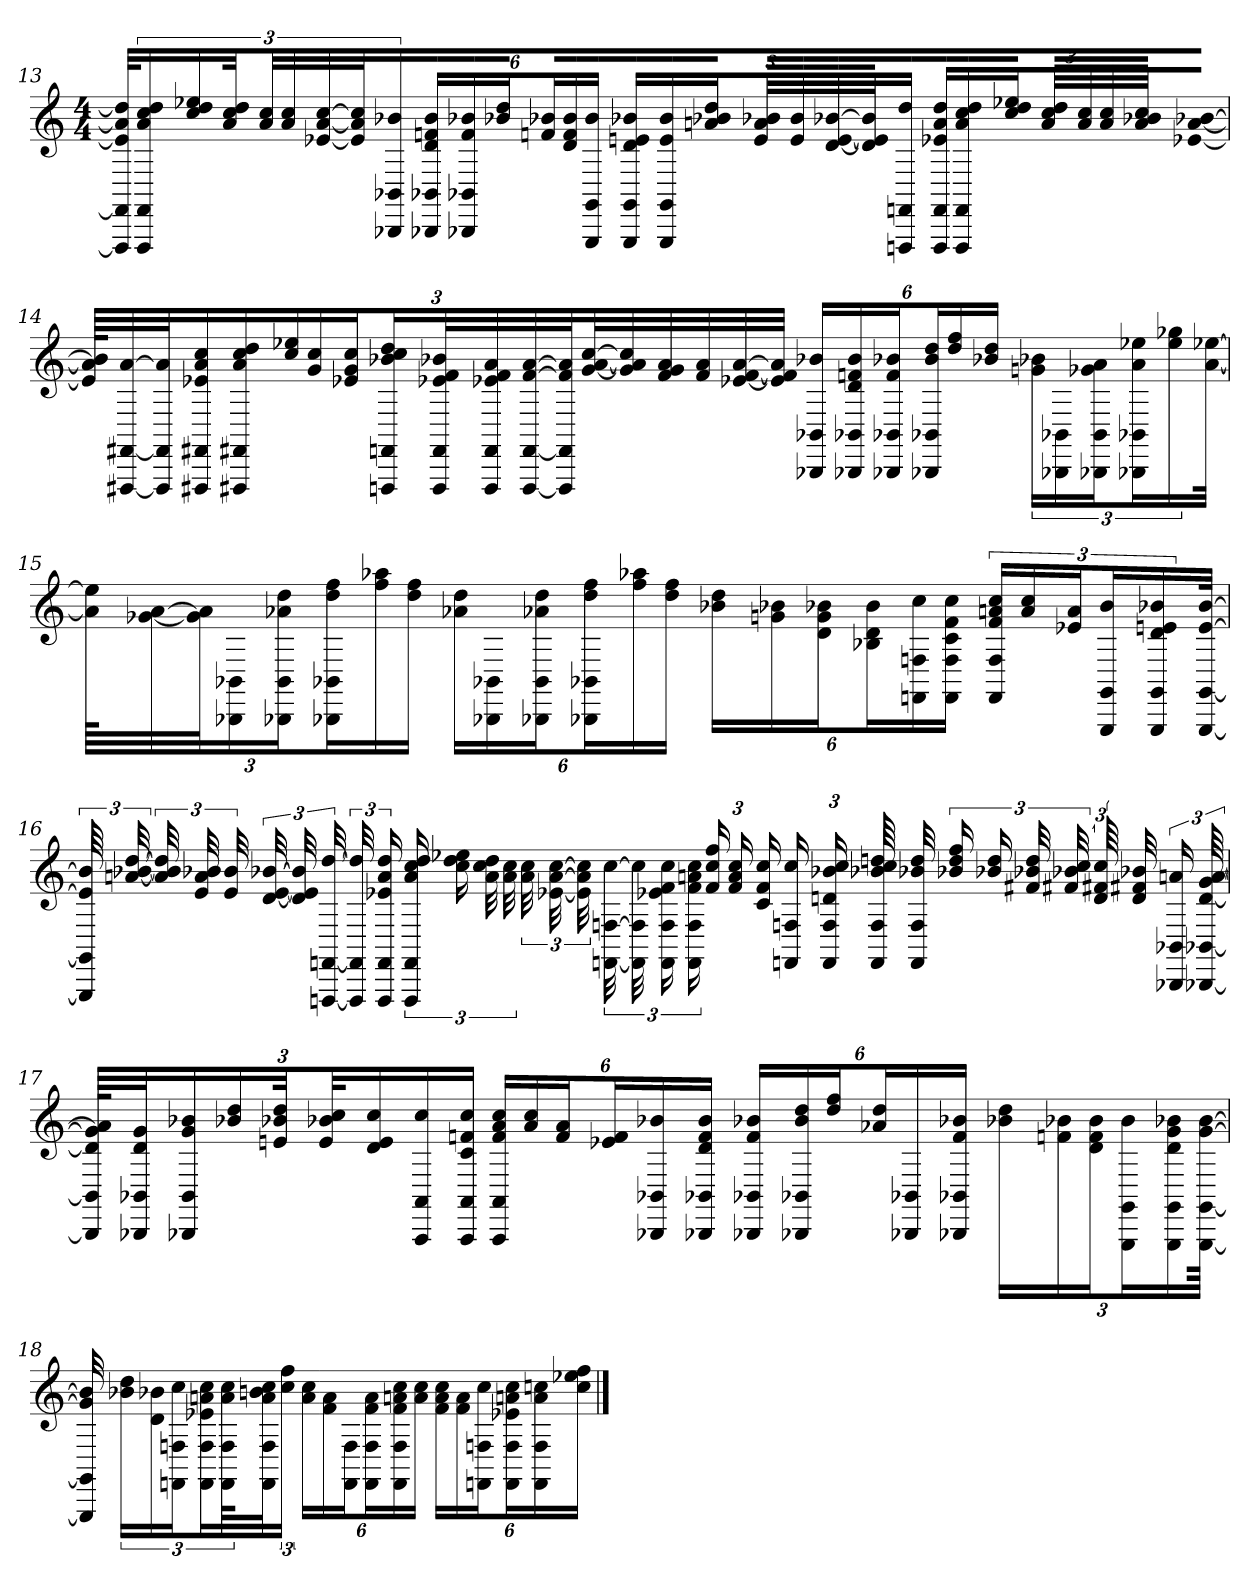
**kern
*part1
*staff1
*clefG2
*M4/4
=13
32FFF/] 32FF] 32e-] 32a] 32dd]KLL
24FFF/ 24FF 24a 24cc 24dd
24cc/ 24dd 24ee-X
48a/ 48cc 48ddJk
48a/ 48ccLL
48a/ 48cc
[48e-X/ [48a [48cc
48e-/] 48a] 48cc]J
24BBB-X/ 24BB-X 24b-XJJ
24BBB-X/ 24BB-X 24d 24fn 24b-LL
24BBB-X/ 24BB-X 24f 24b-X
24b-X/ 24ddJ
24fn/ 24b-XL
24d/ 24f 24b-
24GGG/ 24GG 24b-JJ
24GGG/ 24GG 24d 24en 24b-XLL
24GGG/ 24GG 24e 24b-
24an/ 24b-X 24ddJ
48e/ 48a 48b-XLL
48e/ 48b-J
[48d/ [48e [48b-X
48d/] 48e] 48b-]
24FFFn/ 24FFn 24ddJJ
24FFF/ 24FF 24e-X 24a 24ddLL
24FFF/ 24FF 24a 24cc 24dd
24cc/ 24dd 24ee-XJ
48a/ 48cc 48ddLL
48a/ 48cc
48a/ 48cc
48a/ 48b-X 48cc
[32e-X/ [32a [32b-XJJJ
=14
96e-/] 96a] 96b-]KLLL
[48FFF#X/ [48FF#X [48a
48FFF#/] 48FF#] 48a]J
24FFF#X/ 24FF#X 24e-X 24a 24cc
24FFF#X/ 24FF#X 24a 24cc 24ddJ
24cc/ 24ee-XL
24g/ 24cc
24e-X/ 24g 24ccJJ
24FFFn/ 24FFn 24b-X 24cc 24ddLL
48FFF/ 48FF 48e-X 48f 48b-XL
48FFF/ 48FF 48e-X 48f 48a
[48FFF/ [48FF [48f [48a
48FFF/] 48FF] 48f] 48a]JJ
[48g/ [48a [48ccL
48g/] 48a] 48cc]L
48f/ 48g 48aL
48f/ 48aJ
[48e-X/ [48f [48aJJ
48e-/] 48f] 48a]JJ
24BBB-X/ 24BB-X 24b-XLL
24BBB-X/ 24BB-X 24d 24fn 24b-
24BBB-X/ 24BB-X 24f 24b-XJ
24BBB-X/ 24BB-X 24b- 24ddL
24dd/ 24ff
24b-X/ 24ddJJ
24gn\ 24b-XLL
24BBB-X\ 24BB-X
24BBB-X\ 24BB- 24g-X 24aJ
24BBB-X\ 24BB-X 24a 24ee-XL
24ee-\ 24gg-X
[32a\ [32ee-XJJk
=15
96a\] 96ee-]KLLL
[48g-X\ [48a
48g-\] 48a]J
24BBB-X\ 24BB-X
24BBB-X\ 24BB- 24a-X 24ddJ
24BBB-X\ 24BB-X 24dd 24ffL
24ff\ 24aa-X
24dd\ 24ffJJ
24a-X\ 24ddLL
24BBB-X\ 24BB-X
24BBB-X\ 24BB- 24a-X 24ddJ
24BBB-X\ 24BB-X 24dd 24ffL
24ff\ 24aa-X
24dd\ 24ffJJ
24b-X\ 24ddLL
24gn\ 24b-X
24d\ 24g 24b-XJ
24B-X\ 24d 24b-L
24FFn\ 24Fn 24cc
24FF\ 24F 24c 24f 24ccJJ
24FF/ 24F 24f 24an 24ccLL
24a/ 24cc
24e-X/ 24aJ
24GGG/ 24GG 24b-L
24GGG/ 24GG 24d 24en 24b-X
[32GGG/ [32GG [32e [32b-JJk
=16
96GGG/] 96GG] 96e] 96b-]KLLL
[48an/ [48b-X [48dd
48a/] 48b-] 48dd]
48e/ 48a 48b-X
48e/ 48b-
[48d/ [48e [48b-X
48d/] 48e] 48b-]JJ
[48FFFn/ [48FFn [48ddL
48FFF/] 48FF] 48dd]L
24FFF/ 24FF 24e-X 24a 24dd
24FFF/ 24FF 24a 24cc 24ddJJ
24cc\ 24dd 24ee-XLL
48a\ 48cc 48ddL
48a\ 48cc
48a\ 48cc
[48e-X\ [48a [48ccJJ
48e-\] 48a] 48cc]KL
[48FFn\ [48Fn [48cc
48FF\] 48F] 48cc]
24FF\ 24F 24e-X 24f 24cc
24FF\ 24F 24f 24an 24ccJJ
24f/ 24cc 24ffLL
24f/ 24a 24cc
24c/ 24f 24ccJ
24FFn/ 24Fn 24ccL
24FF/ 24F 24dn 24b-X 24cc
96FF/ 96F 96b-X 96cc 96ddnJJkk
32FF/ 32F 32b-X 32ddKLL
24b-X/ 24dd 24ff
24b-X/ 24dd
48f#X/ 48b-X 48ddJk
48f#X/ 48b-X 48ccLL
96d/ 96f#X 96ccK
32d/ 32f#X 32b-XJ
24BBB-X/ 24BB-X 24an
[96BBB-X/ [96BB-X [96d [96g [96aJJkk
=17
96BBB-/] 96BB-] 96d] 96g] 96a]KLLL
48BBB-X/ 48BB-X 48d 48gJ
24BBB-X/ 24BB- 24g 24b-X
24b-X/ 24dd
48en/ 48b-X 48ddJk
48e/ 48b-X 48ccKL
24d/ 24e 24cc
24AAA/ 24AA 24cc
24AAA/ 24AA 24c 24fn 24ccJJ
24AAA/ 24AA 24f 24a 24ccLL
24a/ 24cc
24f/ 24aJ
24e-X/ 24fL
24BBB-X/ 24BB-X 24b-X
24BBB-X/ 24BB-X 24d 24f 24b-JJ
24BBB-X/ 24BB-X 24f 24b-XLL
24BBB-X/ 24BB-X 24b- 24dd
24dd/ 24ffJ
24a-X/ 24ddL
24BBB-X/ 24BB-X
24BBB-X/ 24BB-X 24f 24b-XJJ
24b-X\ 24ddLL
24fn\ 24b-X
24d\ 24f 24b-J
24GGG\ 24GG 24b-L
24GGG\ 24GG 24d 24g 24b-X
[96GGG\ [96GG [96g [96b-JJkk
=18
32GGG] 32GG] 32g] 32b-]
24b-X\ 24ddLL
24d\ 24b-X
24FFn\ 24Fn 24ccJ
24FF\ 24F 24e-X 24an 24ccL
96FF\ 96F 96a 96ccKL
32FF\ 32F 32a 32bn 32ccJ
24cc\ 24ffJJ
24a\ 24ccLL
24f\ 24a
24FF\ 24FJ
24FF\ 24F 24f 24aL
24FF\ 24F 24f 24an 24cc
24a\ 24ccJJ
24f\ 24a 24ccLL
24f\ 24a
24FFn\ 24Fn 24ccJ
24FF\ 24F 24e-X 24an 24ccL
24FF\ 24F 24a 24ccn
24cc\ 24ee-X 24ffJJ
==
*-
